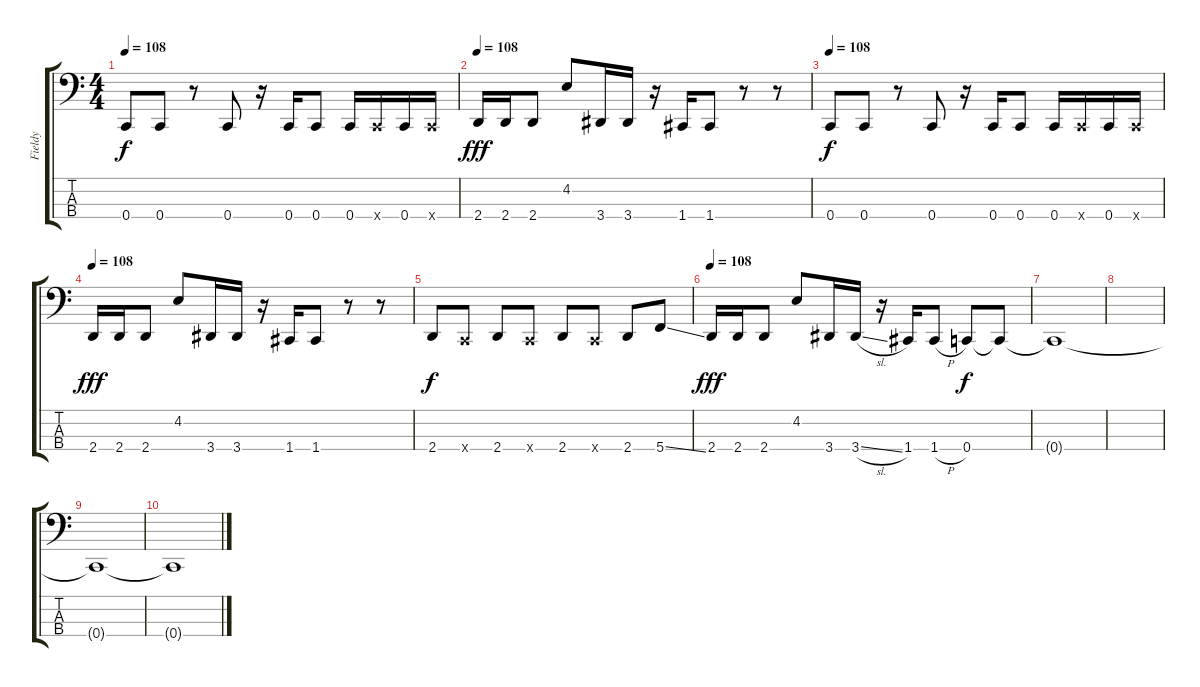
\track ("Fieldy" "Fieldy") {instrument electricbassfinger}
\staff {score tabs}
\tuning (F2 C2 G1 C1) {hide}
\ts (4 4)
\tempo 108
\clef f4
\ks c
0.4.8{dy f instrument slapbass1} 0.4.8 r.8 0.4.8 r.16 0.4.16 0.4.8 0.4.16 0.4{x}.16 0.4.16 0.4{x}.16 |
\tempo 108
2.4.16{dy fff instrument slapbass1} 2.4.16 2.4.8 4.2.8 3.4.16 3.4.16 r.16 1.4.16 1.4.8 r.8 r.8 |
\tempo 108
0.4.8{dy f instrument slapbass1} 0.4.8 r.8 0.4.8 r.16 0.4.16 0.4.8 0.4.16 0.4{x}.16 0.4.16 0.4{x}.16 |
\tempo 108
2.4.16{dy fff instrument slapbass1} 2.4.16 2.4.8 4.2.8 3.4.16 3.4.16 r.16 1.4.16 1.4.8 r.8 r.8 |
2.4.8{dy f} 0.4{x}.8 2.4.8 0.4{x}.8 2.4.8 0.4{x}.8 2.4.8 5.4{ss}.8 |
\tempo 108
2.4.16{dy fff instrument slapbass1} 2.4.16 2.4.8 4.2.8 3.4.16 3.4{sl}.16 r.16 1.4.16 1.4{h}.8 0.4.8{dy f} 0.4{t}.8 |
0.4{t}.1 |
|
0.4{t}.1 |
0.4{t}.1
